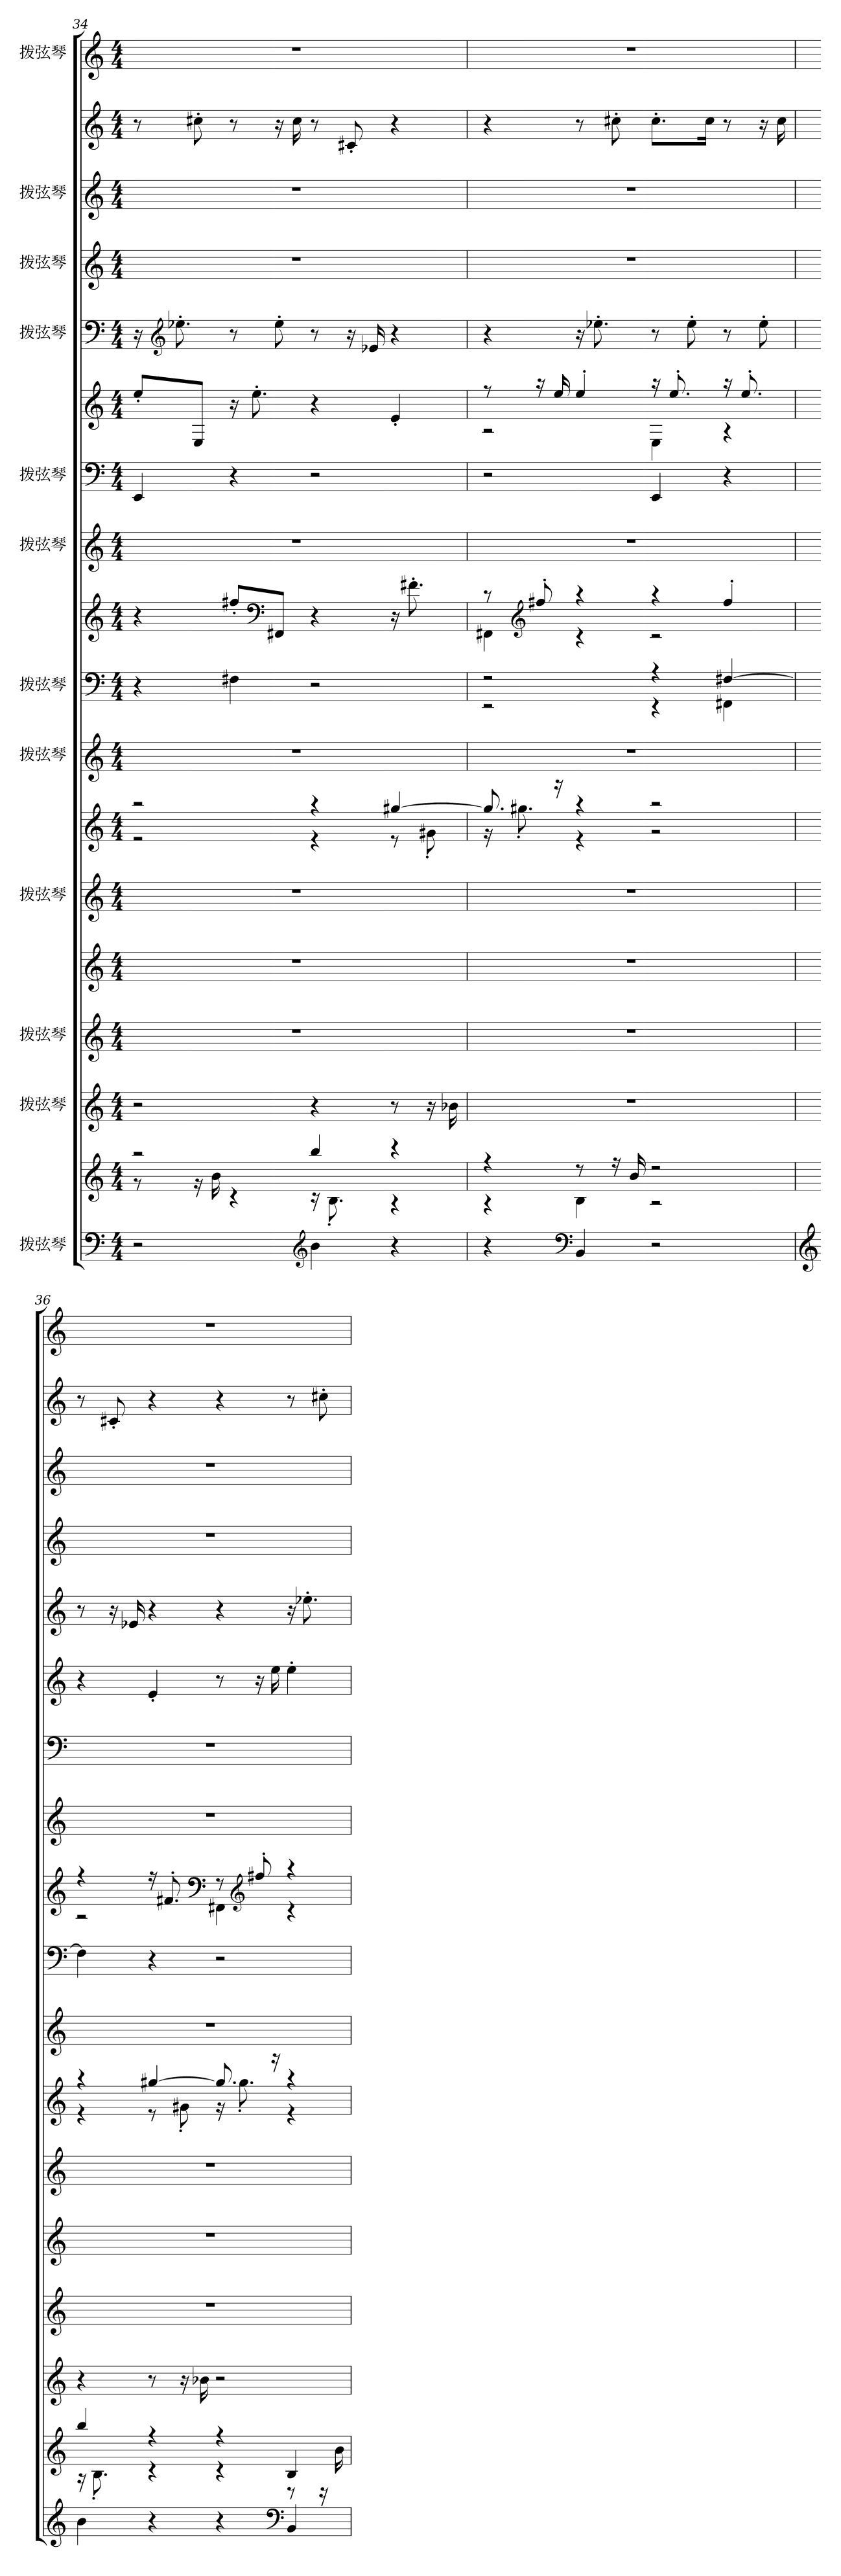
**kern	**kern	**kern	**kern	**kern	**kern	**kern	**kern	**kern	**kern	**kern	**kern	**kern	**kern	**kern	**kern	**kern	**kern
*part12	*part12	*part11	*part10	*part10	*part9	*part9	*part8	*part7	*part7	*part6	*part5	*part5	*part4	*part3	*part2	*part2	*part1
*staff18	*staff17	*staff16	*staff15	*staff14	*staff13	*staff12	*staff11	*staff10	*staff9	*staff8	*staff7	*staff6	*staff5	*staff4	*staff3	*staff2	*staff1
*I"拨弦琴	*	*I"拨弦琴	*I"拨弦琴	*	*I"拨弦琴	*	*I"拨弦琴	*I"拨弦琴	*	*I"拨弦琴	*I"拨弦琴	*	*I"拨弦琴	*I"拨弦琴	*I"拨弦琴	*	*I"拨弦琴
!!LO:PB:g=z
*clefF4	*clefG2	*clefG2	*clefG2	*clefG2	*clefG2	*clefG2	*clefG2	*clefF4	*clefG2	*clefG2	*clefF4	*clefG2	*clefF4	*clefG2	*clefG2	*clefG2	*clefG2
*k[]	*k[]	*k[]	*k[]	*k[]	*k[]	*k[]	*k[]	*k[]	*k[]	*k[]	*k[]	*k[]	*k[]	*k[]	*k[]	*k[]	*k[]
*M4/4	*M4/4	*M4/4	*M4/4	*M4/4	*M4/4	*M4/4	*M4/4	*M4/4	*M4/4	*M4/4	*M4/4	*M4/4	*M4/4	*M4/4	*M4/4	*M4/4	*M4/4
=34	=34	=34	=34	=34	=34	=34	=34	=34	=34	=34	=34	=34	=34	=34	=34	=34	=34
*	*^	*	*	*	*	*^	*	*	*	*	*	*	*	*	*	*	*
2r	2r	8r	2r	1r	1r	1r	2r	2r	1r	4r	4r	1r	4EE/	8ee'/L	16r	1r	1r	8r	1r
*	*	*	*	*	*	*	*	*	*	*	*	*	*	*	*clefG2	*	*	*	*
.	.	.	.	.	.	.	.	.	.	.	.	.	.	.	8.ee-X'\	.	.	.	.
.	.	16r	.	.	.	.	.	.	.	.	.	.	.	8E/J	.	.	.	8cc#X'\	.
.	.	16b\	.	.	.	.	.	.	.	.	.	.	.	.	.	.	.	.	.
.	.	4r	.	.	.	.	.	.	.	4F#X\	8ff#X'/L	.	4r	16r	8r	.	.	8r	.
.	.	.	.	.	.	.	.	.	.	.	.	.	.	8.ee'\	.	.	.	.	.
*	*	*	*	*	*	*	*	*	*	*	*clefF4	*	*	*	*	*	*	*	*
.	.	.	.	.	.	.	.	.	.	.	8FF#X/J	.	.	.	8ee-'\	.	.	16r	.
.	.	.	.	.	.	.	.	.	.	.	.	.	.	.	.	.	.	16cc#\	.
*clefG2	*	*	*	*	*	*	*	*	*	*	*	*	*	*	*	*	*	*	*
4b\	4bb/	16r	4r	.	.	.	4r	4r	.	2r	4r	.	2r	4r	8r	.	.	8r	.
.	.	8.B'\	.	.	.	.	.	.	.	.	.	.	.	.	.	.	.	.	.
.	.	.	.	.	.	.	.	.	.	.	.	.	.	.	16r	.	.	8c#X'/	.
.	.	.	.	.	.	.	.	.	.	.	.	.	.	.	16e-X/	.	.	.	.
4r	4r	4r	8r	.	.	.	[4gg#X/	8r	.	.	16r	.	.	4e'/	4r	.	.	4r	.
.	.	.	.	.	.	.	.	.	.	.	8.f#X'\	.	.	.	.	.	.	.	.
.	.	.	16r	.	.	.	.	8g#X'\	.	.	.	.	.	.	.	.	.	.	.
.	.	.	16b-X\	.	.	.	.	.	.	.	.	.	.	.	.	.	.	.	.
=35	=35	=35	=35	=35	=35	=35	=35	=35	=35	=35	=35	=35	=35	=35	=35	=35	=35	=35	=35
*	*	*	*	*	*	*	*	*	*	*^	*^	*	*	*^	*	*	*	*	*
4r	4r	4r	1r	1r	1r	1r	8.gg#/]	16r	1r	2r	2r	8r	4FF#X\	1r	2r	8r	2r	4r	1r	1r	4r	1r
.	.	.	.	.	.	.	.	8.gg#X'\	.	.	.	.	.	.	.	.	.	.	.	.	.	.
*	*	*	*	*	*	*	*	*	*	*	*	*clefG2	*	*	*	*	*	*	*	*	*	*
.	.	.	.	.	.	.	.	.	.	.	.	8ff#X'/	.	.	.	16r	.	.	.	.	.	.
.	.	.	.	.	.	.	16r	.	.	.	.	.	.	.	.	16ee/	.	.	.	.	.	.
*clefF4	*	*	*	*	*	*	*	*	*	*	*	*	*	*	*	*	*	*	*	*	*	*
4BB/	8r	4B\	.	.	.	.	4r	4r	.	.	.	4r	4r	.	.	4ee'/	.	16r	.	.	8r	.
.	.	.	.	.	.	.	.	.	.	.	.	.	.	.	.	.	.	8.ee-X'\	.	.	.	.
.	16r	.	.	.	.	.	.	.	.	.	.	.	.	.	.	.	.	.	.	.	8cc#X'\	.
.	16b/	.	.	.	.	.	.	.	.	.	.	.	.	.	.	.	.	.	.	.	.	.
2r	2r	2r	.	.	.	.	2r	2r	.	4r	4r	4r	2r	.	4EE/	16r	4E\	8r	.	.	8.cc#'\L	.
.	.	.	.	.	.	.	.	.	.	.	.	.	.	.	.	8.ee'/	.	.	.	.	.	.
.	.	.	.	.	.	.	.	.	.	.	.	.	.	.	.	.	.	8ee-'\	.	.	.	.
.	.	.	.	.	.	.	.	.	.	.	.	.	.	.	.	.	.	.	.	.	16cc#\Jk	.
.	.	.	.	.	.	.	.	.	.	[4F#X/	4FF#X\	4ff#'/	.	.	4r	16r	4r	8r	.	.	8r	.
.	.	.	.	.	.	.	.	.	.	.	.	.	.	.	.	8.ee'/	.	.	.	.	.	.
.	.	.	.	.	.	.	.	.	.	.	.	.	.	.	.	.	.	8ee-'\	.	.	16r	.
.	.	.	.	.	.	.	.	.	.	.	.	.	.	.	.	.	.	.	.	.	16cc#\	.
*	*	*	*	*	*	*	*	*	*	*v	*v	*	*	*	*	*v	*v	*	*	*	*	*
!!LO:PB:g=z
=36	=36	=36	=36	=36	=36	=36	=36	=36	=36	=36	=36	=36	=36	=36	=36	=36	=36	=36	=36	=36
*clefG2	*	*	*	*	*	*	*	*	*	*	*	*	*	*	*	*	*	*	*	*
4b\	4bb/	16r	4r	1r	1r	1r	4r	4r	1r	4F#\]	4r	2r	1r	1r	4r	8r	1r	1r	8r	1r
.	.	8.B'\	.	.	.	.	.	.	.	.	.	.	.	.	.	.	.	.	.	.
.	.	.	.	.	.	.	.	.	.	.	.	.	.	.	.	16r	.	.	8c#X'/	.
.	.	.	.	.	.	.	.	.	.	.	.	.	.	.	.	16e-X/	.	.	.	.
4r	4r	4r	8r	.	.	.	[4gg#X/	8r	.	4r	16r	.	.	.	4e'/	4r	.	.	4r	.
.	.	.	.	.	.	.	.	.	.	.	8.f#X'/	.	.	.	.	.	.	.	.	.
.	.	.	16r	.	.	.	.	8g#X'\	.	.	.	.	.	.	.	.	.	.	.	.
.	.	.	16b-X\	.	.	.	.	.	.	.	.	.	.	.	.	.	.	.	.	.
*	*	*	*	*	*	*	*	*	*	*	*clefF4	*	*	*	*	*	*	*	*	*
4r	4r	4r	2r	.	.	.	8.gg#/]	16r	.	2r	8r	4FF#X\	.	.	8r	4r	.	.	4r	.
.	.	.	.	.	.	.	.	8.gg#'\	.	.	.	.	.	.	.	.	.	.	.	.
*	*	*	*	*	*	*	*	*	*	*	*clefG2	*	*	*	*	*	*	*	*	*
.	.	.	.	.	.	.	.	.	.	.	8ff#X'/	.	.	.	16r	.	.	.	.	.
.	.	.	.	.	.	.	16r	.	.	.	.	.	.	.	16ee\	.	.	.	.	.
*clefF4	*	*	*	*	*	*	*	*	*	*	*	*	*	*	*	*	*	*	*	*
4BB/	4B/	8r	.	.	.	.	4r	4r	.	.	4r	4r	.	.	4ee'\	16r	.	.	8r	.
.	.	.	.	.	.	.	.	.	.	.	.	.	.	.	.	8.ee-X'\	.	.	.	.
.	.	16r	.	.	.	.	.	.	.	.	.	.	.	.	.	.	.	.	8cc#X'\	.
.	.	16b\	.	.	.	.	.	.	.	.	.	.	.	.	.	.	.	.	.	.
*	*v	*v	*	*	*	*	*v	*v	*	*	*v	*v	*	*	*	*	*	*	*	*
=	=	=	=	=	=	=	=	=	=	=	=	=	=	=	=	=	=
*-	*-	*-	*-	*-	*-	*-	*-	*-	*-	*-	*-	*-	*-	*-	*-	*-	*-
